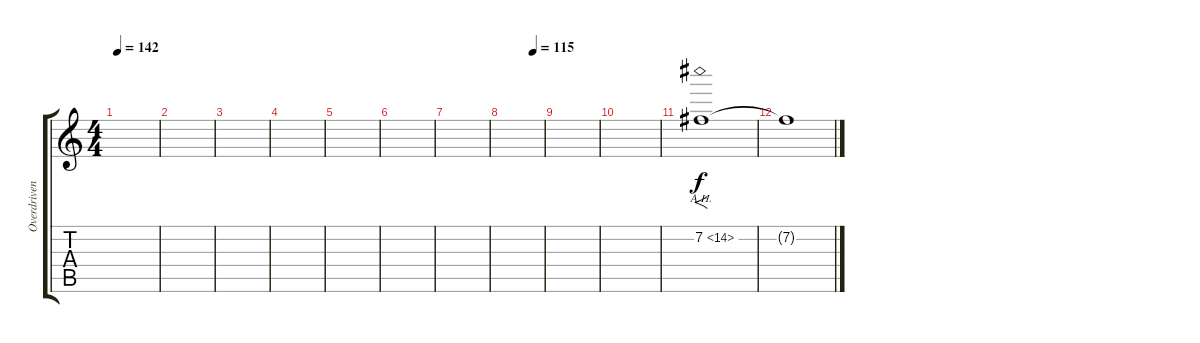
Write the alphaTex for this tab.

\track ("Overdriven lead" "Overdriven") {instrument overdrivenguitar}
\staff {score tabs}
\tuning (E4 B3 G3 D3 A2 E2) {hide}
\ts (4 4)
\tempo 142
\clef g2
\ks c
|
|
|
|
|
|
|
\tempo (115 0.75)
|
|
|
7.2{ah 7}.1{f} |
7.2{t}.1
